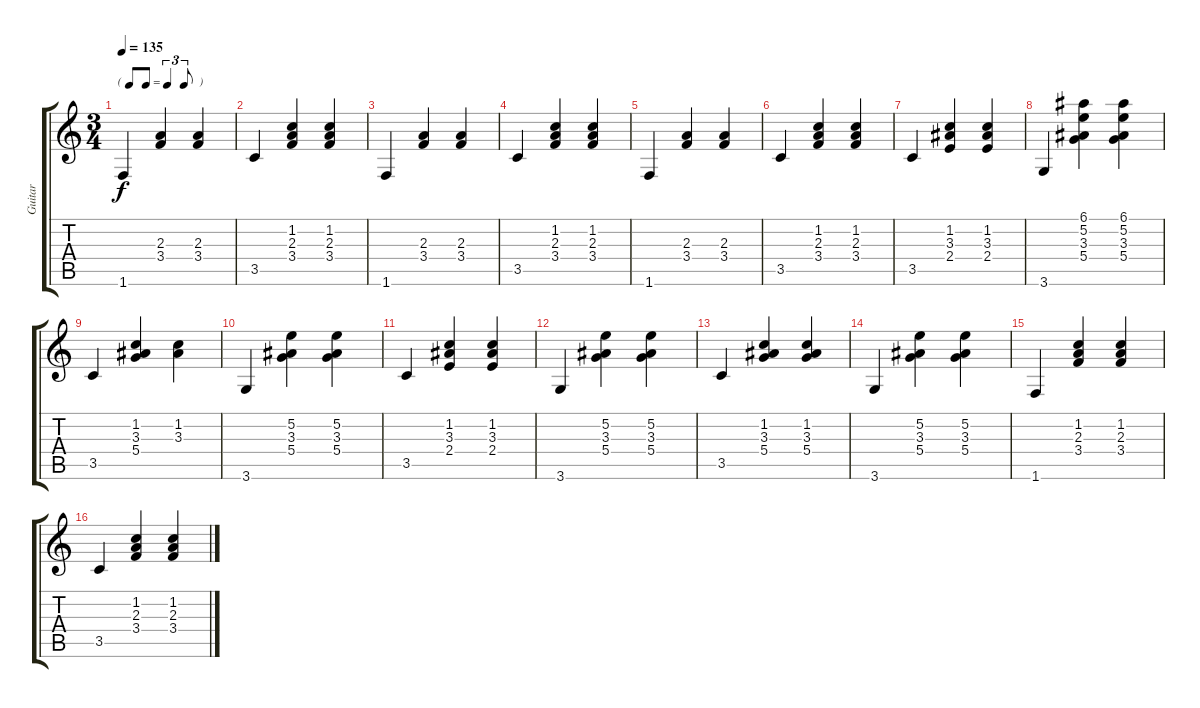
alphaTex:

\track ("Guitar" "Guitar") {instrument acousticguitarnylon}
\staff {score tabs}
\tuning (E4 B3 G3 D3 A2 E2) {hide}
\ts (3 4)
\tf triplet8th
\tempo 135
\clef g2
\ks c
1.6.4{dy f} (2.3 3.4).4 (2.3 3.4).4 |
3.5.4 (1.2 2.3 3.4).4 (1.2 2.3 3.4).4 |
1.6.4 (2.3 3.4).4 (2.3 3.4).4 |
3.5.4 (1.2 2.3 3.4).4 (1.2 2.3 3.4).4 |
1.6.4 (2.3 3.4).4 (2.3 3.4).4 |
3.5.4 (1.2 2.3 3.4).4 (1.2 2.3 3.4).4 |
3.5.4 (1.2 3.3 2.4).4 (1.2 3.3 2.4).4 |
3.6.4 (6.1 5.2 3.3 5.4).4 (6.1 5.2 3.3 5.4).4 |
3.5.4 (1.2 3.3 5.4).4 (1.2 3.3).4 |
3.6.4 (5.2 3.3 5.4).4 (5.2 3.3 5.4).4 |
3.5.4 (1.2 3.3 2.4).4 (1.2 3.3 2.4).4 |
3.6.4 (5.2 3.3 5.4).4 (5.2 3.3 5.4).4 |
3.5.4 (1.2 3.3 5.4).4 (1.2 3.3 5.4).4 |
3.6.4 (5.2 3.3 5.4).4 (5.2 3.3 5.4).4 |
1.6.4 (1.2 2.3 3.4).4 (1.2 2.3 3.4).4 |
3.5.4 (1.2 2.3 3.4).4 (1.2 2.3 3.4).4
